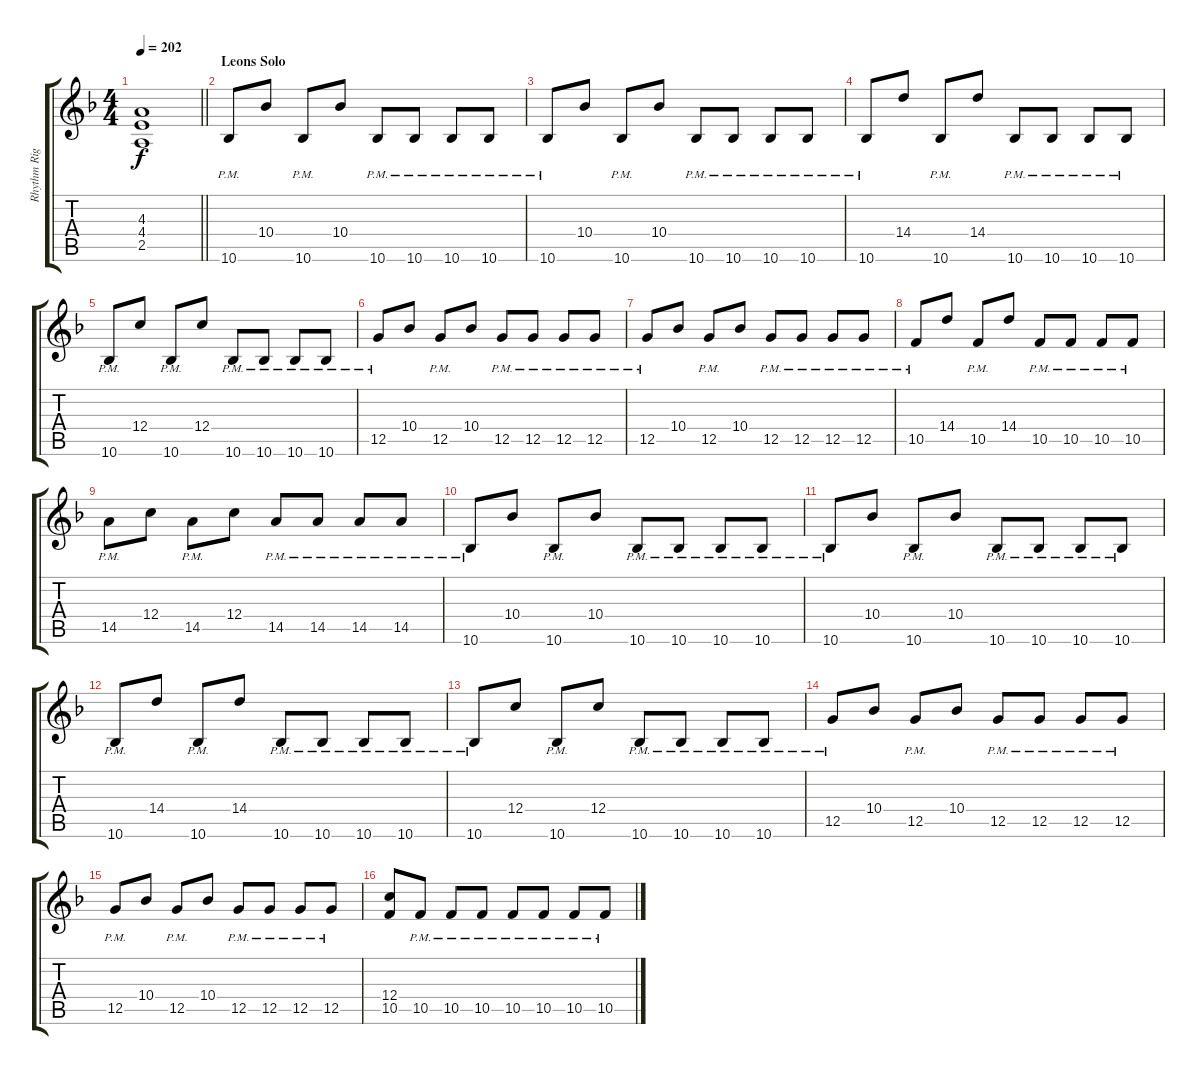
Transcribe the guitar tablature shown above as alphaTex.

\track ("Rhythm Right" "Rhythm Rig") {instrument distortionguitar}
\staff {score tabs}
\tuning (D4 A3 F3 C3 G2 C2) {hide}
\ts (4 4)
\tempo 202
\clef g2
\barLineRight lightlight
\ks f
(4.3 4.4 2.5).1{dy f} |
\section ("" "Leons Solo")
10.6{pm}.8 10.4.8 10.6{pm}.8 10.4.8 10.6{pm}.8 10.6{pm}.8 10.6{pm}.8 10.6{pm}.8 |
10.6{pm}.8 10.4.8 10.6{pm}.8 10.4.8 10.6{pm}.8 10.6{pm}.8 10.6{pm}.8 10.6{pm}.8 |
10.6{pm}.8 14.4.8 10.6{pm}.8 14.4.8 10.6{pm}.8 10.6{pm}.8 10.6{pm}.8 10.6{pm}.8 |
10.6{pm}.8 12.4.8 10.6{pm}.8 12.4.8 10.6{pm}.8 10.6{pm}.8 10.6{pm}.8 10.6{pm}.8 |
12.5{pm}.8 10.4.8 12.5{pm}.8 10.4.8 12.5{pm}.8 12.5{pm}.8 12.5{pm}.8 12.5{pm}.8 |
12.5{pm}.8 10.4.8 12.5{pm}.8 10.4.8 12.5{pm}.8 12.5{pm}.8 12.5{pm}.8 12.5{pm}.8 |
10.5{pm}.8 14.4.8 10.5{pm}.8 14.4.8 10.5{pm}.8 10.5{pm}.8 10.5{pm}.8 10.5{pm}.8 |
14.5{pm}.8 12.4.8 14.5{pm}.8 12.4.8 14.5{pm}.8 14.5{pm}.8 14.5{pm}.8 14.5{pm}.8 |
10.6{pm}.8 10.4.8 10.6{pm}.8 10.4.8 10.6{pm}.8 10.6{pm}.8 10.6{pm}.8 10.6{pm}.8 |
10.6{pm}.8 10.4.8 10.6{pm}.8 10.4.8 10.6{pm}.8 10.6{pm}.8 10.6{pm}.8 10.6{pm}.8 |
10.6{pm}.8 14.4.8 10.6{pm}.8 14.4.8 10.6{pm}.8 10.6{pm}.8 10.6{pm}.8 10.6{pm}.8 |
10.6{pm}.8 12.4.8 10.6{pm}.8 12.4.8 10.6{pm}.8 10.6{pm}.8 10.6{pm}.8 10.6{pm}.8 |
12.5{pm}.8 10.4.8 12.5{pm}.8 10.4.8 12.5{pm}.8 12.5{pm}.8 12.5{pm}.8 12.5{pm}.8 |
12.5{pm}.8 10.4.8 12.5{pm}.8 10.4.8 12.5{pm}.8 12.5{pm}.8 12.5{pm}.8 12.5{pm}.8 |
(12.4 10.5).8 10.5{pm}.8 10.5{pm}.8 10.5{pm}.8 10.5{pm}.8 10.5{pm}.8 10.5{pm}.8 10.5{pm}.8
